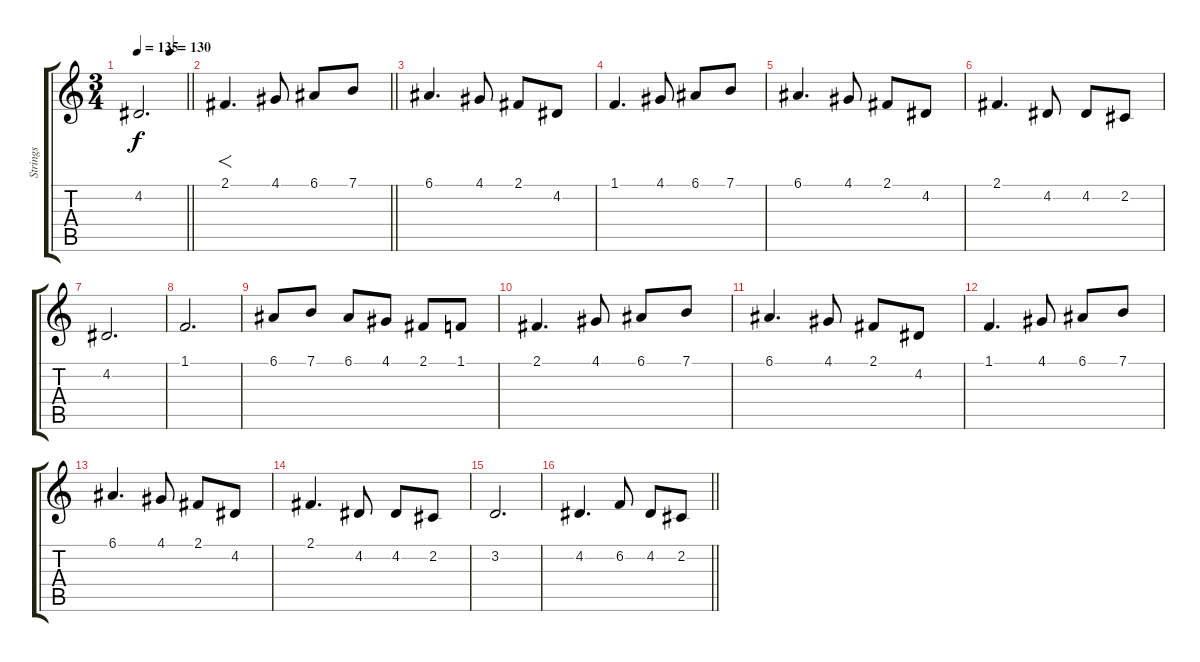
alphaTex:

\track ("Strings" "Strings") {instrument stringensemble1}
\staff {score tabs}
\tuning (E4 B3 G3 D3 A2 E2) {hide}
\ts (3 4)
\tempo 135
\tempo (130 0.6666666666666666)
\clef g2
\barLineRight lightlight
\ks c
4.2.2{d dy f volume 16} |
\section ("" "")
\barLineRight lightlight
2.1.4{f d} 4.1.8 6.1.8 7.1.8 |
6.1.4{d} 4.1.8 2.1.8 4.2.8 |
1.1.4{d} 4.1.8 6.1.8 7.1.8 |
6.1.4{d} 4.1.8 2.1.8 4.2.8 |
2.1.4{d} 4.2.8 4.2.8 2.2.8 |
4.2.2{d} |
1.1.2{d} |
6.1.8 7.1.8 6.1.8 4.1.8 2.1.8 1.1.8 |
2.1.4{d} 4.1.8 6.1.8 7.1.8 |
6.1.4{d} 4.1.8 2.1.8 4.2.8 |
1.1.4{d} 4.1.8 6.1.8 7.1.8 |
6.1.4{d} 4.1.8 2.1.8 4.2.8 |
2.1.4{d} 4.2.8 4.2.8 2.2.8 |
3.2.2{d} |
\barLineRight lightlight
4.2.4{d} 6.2.8 4.2.8 2.2.8
